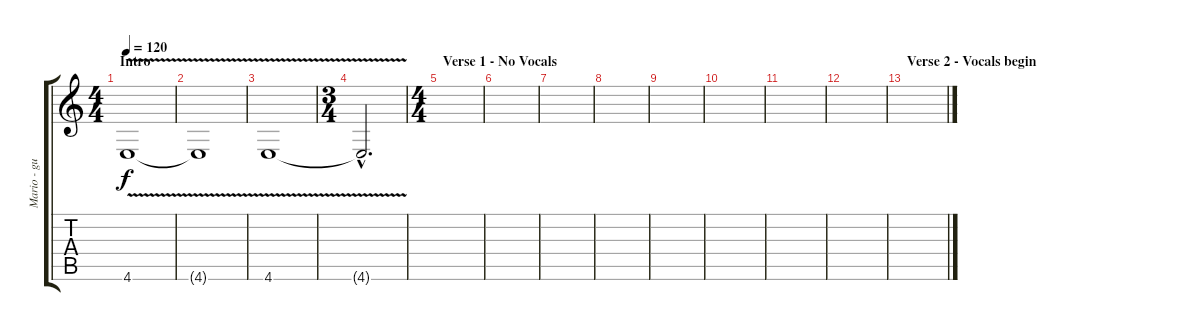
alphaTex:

\track ("Mario - guitar solo" "Mario - gu") {instrument electricguitarjazz}
\staff {score tabs}
\tuning (D4 A3 F3 C3 G2 C2) {hide}
\ts (4 4)
\section ("" "Intro")
\tempo 120
\clef g2
\ks c
4.6{v}.1{dy f instrument electricguitarjazz} |
4.6{t}.1 |
4.6{v}.1 |
\ts (3 4)
4.6{hac t}.2{d} |
\ts (4 4)
\section ("" "Verse 1 - No Vocals")
|
|
|
|
|
|
|
|
\section ("" "Verse 2 - Vocals begin")
